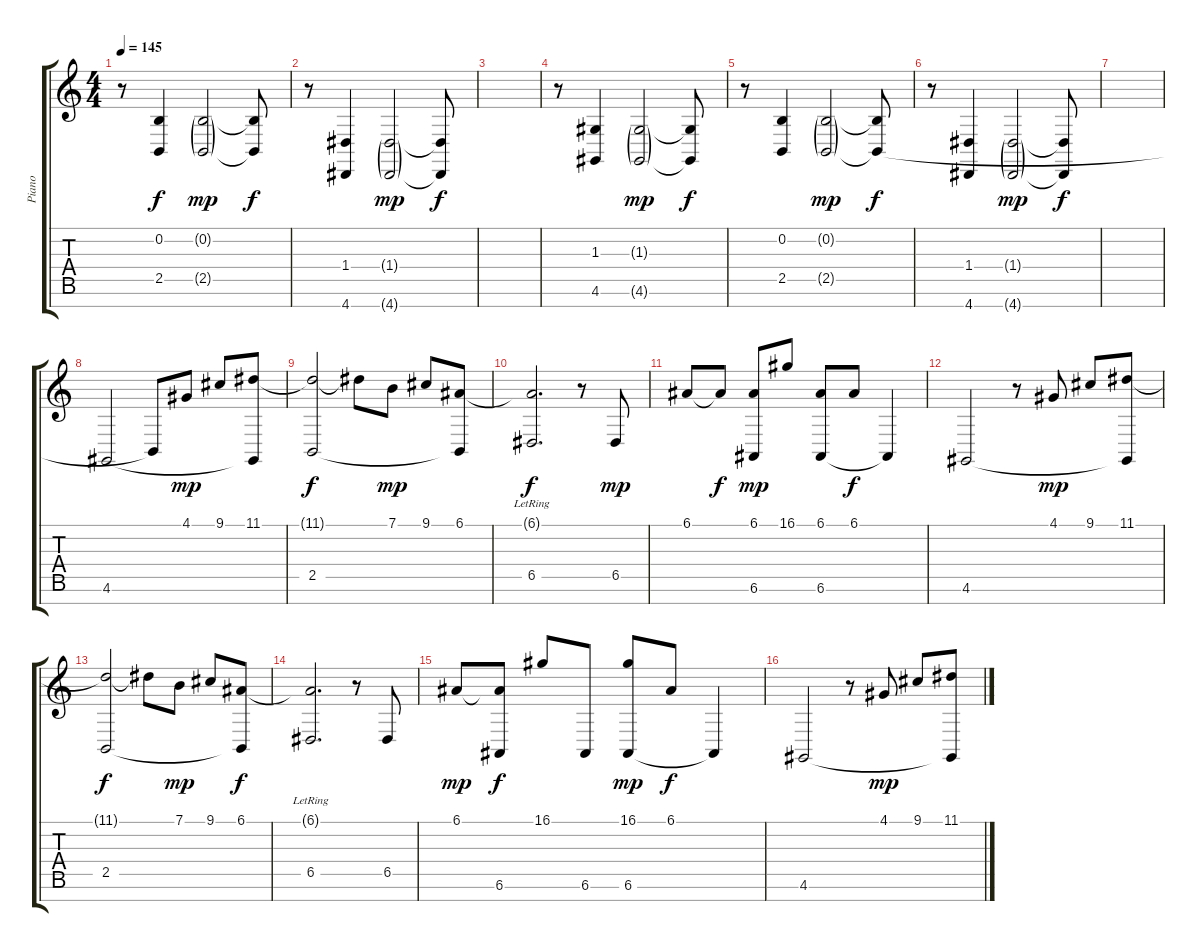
\track ("Piano           " "Piano     ") {instrument brightacousticpiano}
\staff {score tabs}
\tuning (E4 B3 G3 D3 A2 E2 B1) {hide}
\ts (4 4)
\tempo 145
\clef g2
\ks c
r.8{dy f} (0.2 2.5).4 (0.2{g} 2.5{g}).2{dy mp} (0.2{t} 2.5{t}).8{dy f} |
r.8 (1.4 4.7).4 (1.4{g} 4.7{g}).2{dy mp} (1.4{t} 4.7{t}).8{dy f} |
|
r.8 (1.3 4.6).4 (1.3{g} 4.6{g}).2{dy mp} (1.3{t} 4.6{t}).8{dy f} |
r.8 (0.2 2.5).4 (0.2{g} 2.5{g}).2{dy mp} (0.2{t} 2.5{t}).8{dy f} |
r.8 (1.4 4.7).4 (1.4{g} 4.7{g}).2{dy mp} (1.4{t} 4.7{t}).8{dy f} |
|
4.6.2 2.5{t}.8 4.1.8{dy mp} 9.1.8 (11.1 4.6{t}).8 |
(11.1{t} 2.5).2{dy f} 11.1{t}.8 7.1.8{dy mp} 9.1.8 (6.1 2.5{t}).8 |
(6.1{t} 6.5{lr}).2{d dy f} r.8 6.5.8{dy mp} |
6.1.8 6.1{t}.8{dy f} (6.1 6.6).8{dy mp} 16.1.8 (6.1 6.6).8 6.1.8{dy f} 6.6{t}.4 |
4.6.2 r.8 4.1.8{dy mp} 9.1.8 (11.1 4.6{t}).8 |
(11.1{t} 2.5).2{dy f} 11.1{t}.8 7.1.8{dy mp} 9.1.8 (6.1 2.5{t}).8{dy f} |
(6.1{t} 6.5{lr}).2{d} r.8 6.5.8 |
6.1.8{dy mp} (6.1{t} 6.6).8{dy f} 16.1.8 6.6.8 (16.1 6.6).8{dy mp} 6.1.8{dy f} 6.6{t}.4 |
4.6.2 r.8 4.1.8{dy mp} 9.1.8 (11.1 4.6{t}).8
